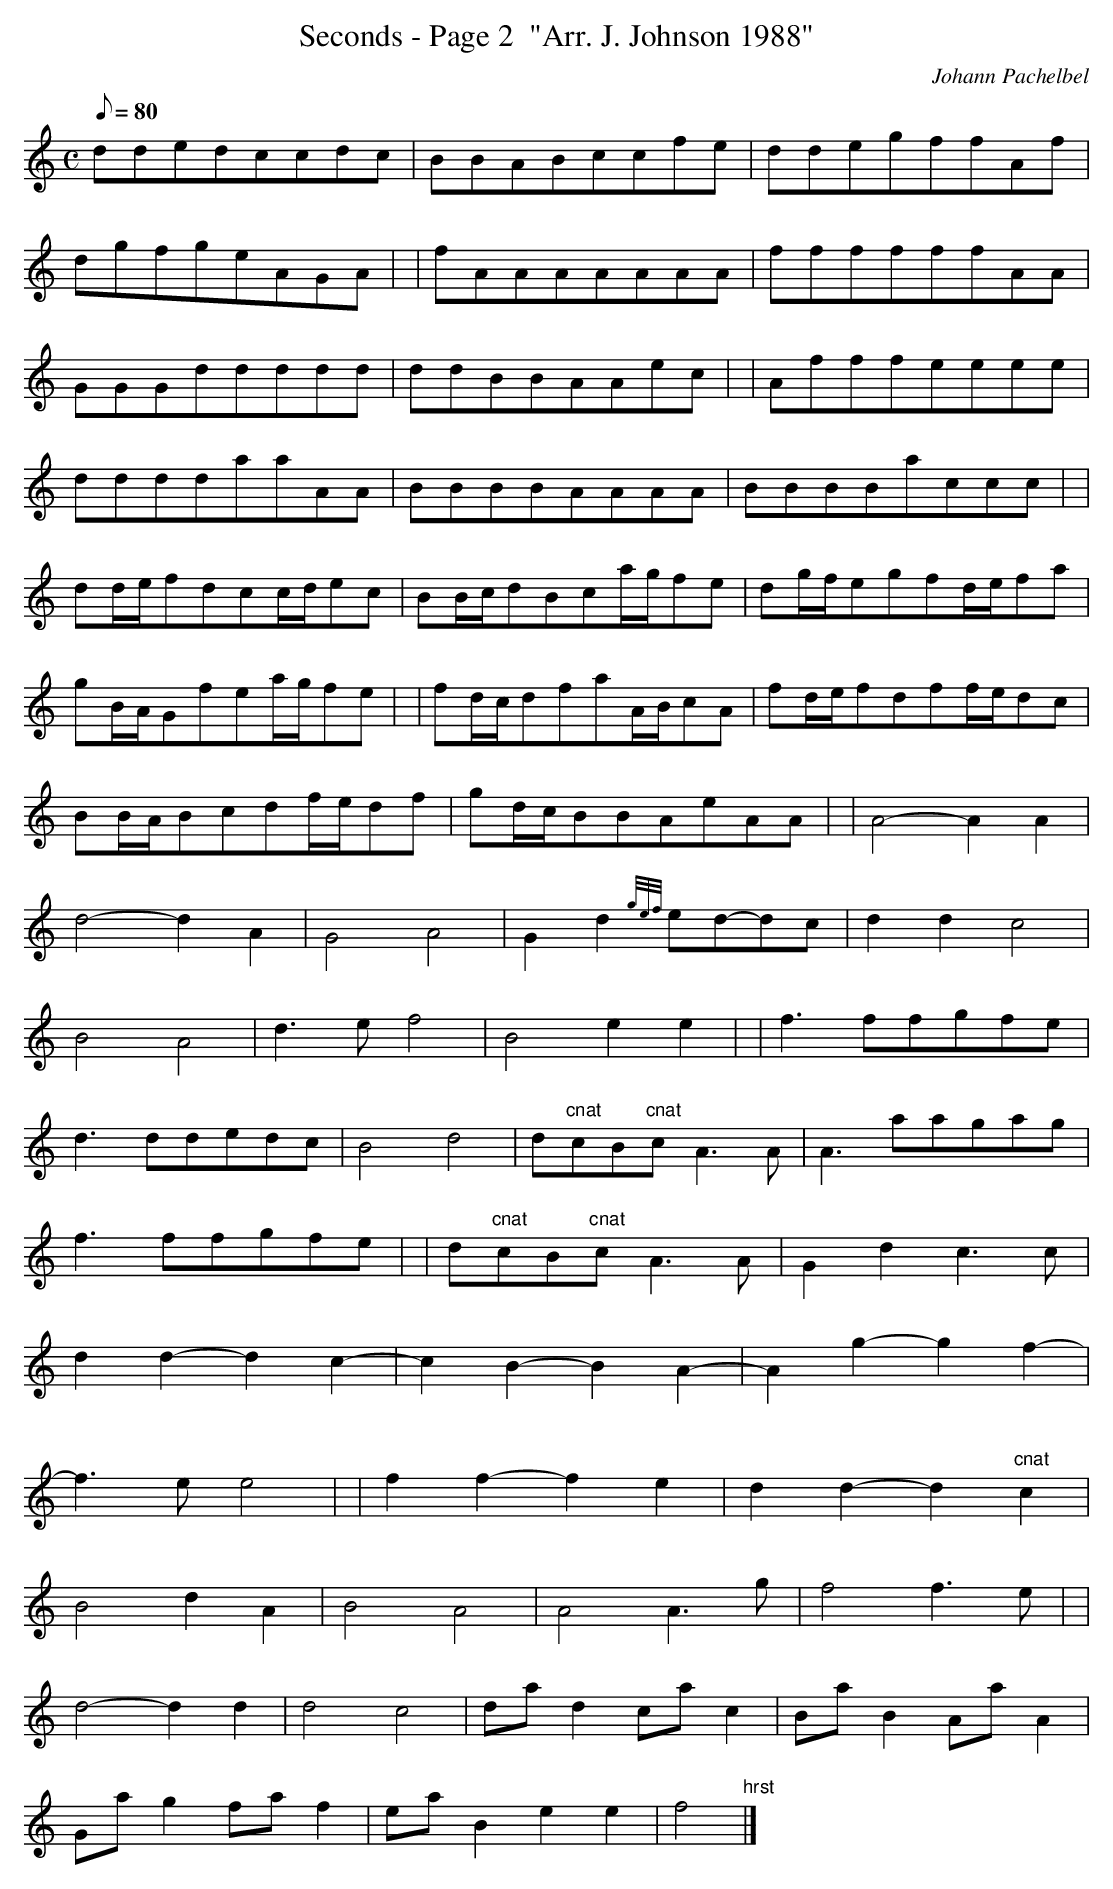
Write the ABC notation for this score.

X:1
T:Seconds - Page 2  "Arr. J. Johnson 1988"
M:C
L:1/8
Q:80
C:Johann Pachelbel
K:HP
ddedccdc | \
BBABccfe | \
ddegffAf |
dgfgeAGA | | \
fAAAAAAA | \
ffffffAA |
GGGddddd | \
ddBBAAec | | \
Afffeeee |
ddddaaAA | \
BBBBAAAA | \
BBBBaccc| |
dd/2e/2fdcc/2d/2ec | \
BB/2c/2dBca/2g/2fe | \
dg/2f/2egfd/2e/2fa |
gB/2A/2Gfea/2g/2fe | | \
fd/2c/2dfaA/2B/2cA | \
fd/2e/2fdff/2e/2dc |
BB/2A/2Bcdf/2e/2df | \
gd/2c/2BBAeAA | | \
A4-A2A2 |
d4-d2A2 | \
G4A4 | \
G2d2{gef}ed-dc | \
d2d2c4 |
B4A4 | \
d3ef4 | \
B4e2e2 | | \
f3ffgfe |
d3ddedc | \
B4d4 | \
d"cnat"cB"cnat"cA3A | \
A3aagag |
f3ffgfe | | \
d"cnat"cB"cnat"cA3A | \
G2d2c3c |
d2d2-d2c2- | \
c2B2-B2A2- | \
A2g2-g2f2- |
f3ee4 | | \
f2f2-f2e2 | \
d2d2-d2"cnat"c2 |
B4d2A2 | \
B4A4 | \
A4A3g | \
f4f3e| |
d4-d2d2 | \
d4c4 | \
dad2cac2 | \
BaB2AaA2 |
Gag2faf2 | \
eaB2e2e2 | \
f4"hrst"|]
